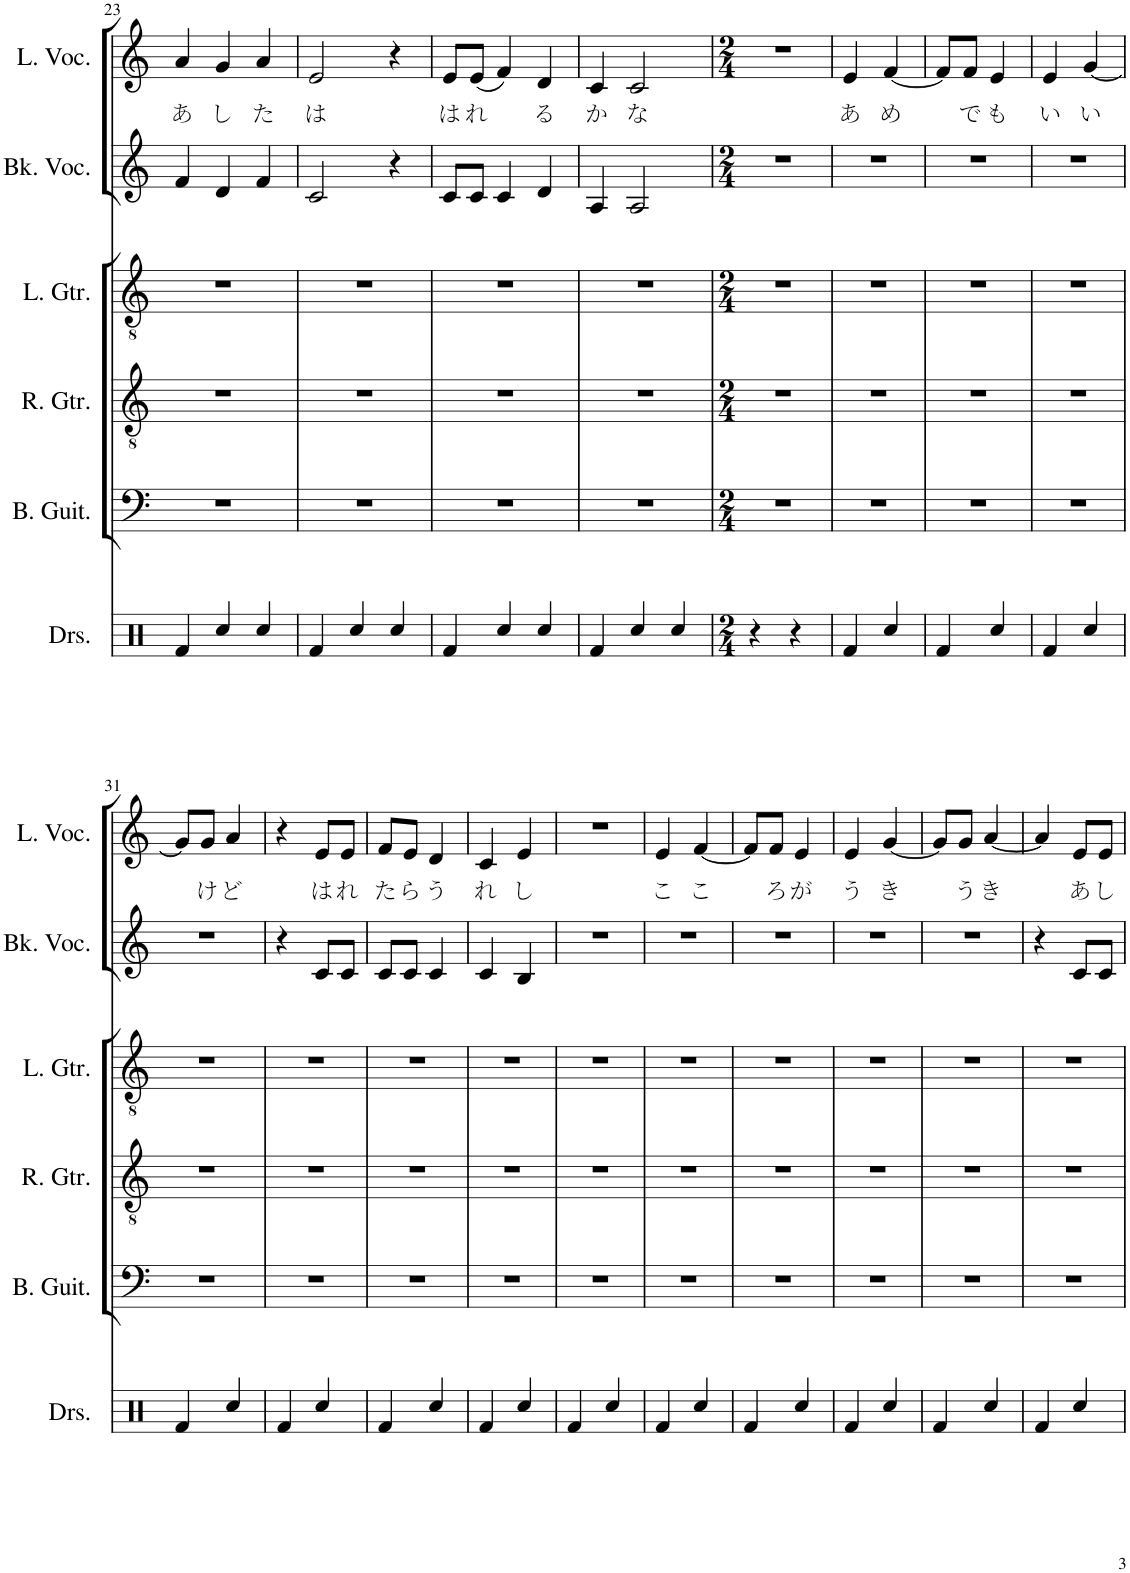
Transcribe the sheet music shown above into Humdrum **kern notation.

**kern	**kern	**kern	**kern	**kern	**kern	**text
*part6	*part5	*part4	*part3	*part2	*part1	*part1
*staff6	*staff5	*staff4	*staff3	*staff2	*staff1	*staff1
*I"Drumset	*I"Bass Guitar	*I"Rhythm Guitar	*I"Lead Guitar	*I"Backing Vocals	*I"Lead Vocals	*
*I'Drs.	*I'B. Guit.	*I'R. Gtr.	*I'L. Gtr.	*I'Bk. Voc.	*I'L. Voc.	*
!!LO:PB:g=z
*clefX	*clefF4	*clefGv2	*clefGv2	*clefG2	*clefG2	*
*	*Trd7c12	*	*	*	*	*
*k[]	*k[]	*k[]	*k[]	*k[]	*k[]	*
*M3/4	*M3/4	*M3/4	*M3/4	*M3/4	*M3/4	*
=23	=23	=23	=23	=23	=23	=23
!	!	!	!	!	!	!LO:LY:b
4Rf/	2.r	2.r	2.r	4f/	4a/	あ
!	!	!	!	!	!	!LO:LY:b
4Rcc/	.	.	.	4d/	4g/	し
!	!	!	!	!	!	!LO:LY:b
4Rcc/	.	.	.	4f/	4a/	た
=24	=24	=24	=24	=24	=24	=24
!	!	!	!	!	!	!LO:LY:b
4Rf/	2.r	2.r	2.r	2c/	2e/	は
4Rcc/	.	.	.	.	.	.
4Rcc/	.	.	.	4r	4r	.
=25	=25	=25	=25	=25	=25	=25
!	!	!	!	!	!	!LO:LY:b
4Rf/	2.r	2.r	2.r	8c/L	8e/L	は
!	!	!	!	!	!	!LO:LY:b
.	.	.	.	8c/J	(8e/J	れ
4Rcc/	.	.	.	4c/	4f/)	.
!	!	!	!	!	!	!LO:LY:b
4Rcc/	.	.	.	4d/	4d/	る
=26	=26	=26	=26	=26	=26	=26
!	!	!	!	!	!	!LO:LY:b
4Rf/	2.r	2.r	2.r	4A/	4c/	か
!	!	!	!	!	!	!LO:LY:b
4Rcc/	.	.	.	2A/	2c/	な
4Rcc/	.	.	.	.	.	.
=27	=27	=27	=27	=27	=27	=27
*M2/4	*M2/4	*M2/4	*M2/4	*M2/4	*M2/4	*
4r	2r	2r	2r	2r	2r	.
4r	.	.	.	.	.	.
=28	=28	=28	=28	=28	=28	=28
!	!	!	!	!	!	!LO:LY:b
4Rf/	2r	2r	2r	2r	4e/	あ
!	!	!	!	!	!	!LO:LY:b
4Rcc/	.	.	.	.	[4f/	め
=29	=29	=29	=29	=29	=29	=29
4Rf/	2r	2r	2r	2r	8f/L]	.
!	!	!	!	!	!	!LO:LY:b
.	.	.	.	.	8f/J	で
!	!	!	!	!	!	!LO:LY:b
4Rcc/	.	.	.	.	4e/	も
=30	=30	=30	=30	=30	=30	=30
!	!	!	!	!	!	!LO:LY:b
4Rf/	2r	2r	2r	2r	4e/	い
!	!	!	!	!	!	!LO:LY:b
4Rcc/	.	.	.	.	[4g/	い
!!LO:LB:g=z
=31	=31	=31	=31	=31	=31	=31
4Rf/	2r	2r	2r	2r	8g/L]	.
!	!	!	!	!	!	!LO:LY:b
.	.	.	.	.	8g/J	け
!	!	!	!	!	!	!LO:LY:b
4Rcc/	.	.	.	.	4a/	ど
=32	=32	=32	=32	=32	=32	=32
4Rf/	2r	2r	2r	4r	4r	.
!	!	!	!	!	!	!LO:LY:b
4Rcc/	.	.	.	8c/L	8e/L	は
!	!	!	!	!	!	!LO:LY:b
.	.	.	.	8c/J	8e/J	れ
=33	=33	=33	=33	=33	=33	=33
!	!	!	!	!	!	!LO:LY:b
4Rf/	2r	2r	2r	8c/L	8f/L	た
!	!	!	!	!	!	!LO:LY:b
.	.	.	.	8c/J	8e/J	ら
!	!	!	!	!	!	!LO:LY:b
4Rcc/	.	.	.	4c/	4d/	う
=34	=34	=34	=34	=34	=34	=34
!	!	!	!	!	!	!LO:LY:b
4Rf/	2r	2r	2r	4c/	4c/	れ
!	!	!	!	!	!	!LO:LY:b
4Rcc/	.	.	.	4B/	4e/	し
=35	=35	=35	=35	=35	=35	=35
4Rf/	2r	2r	2r	2r	2r	.
4Rcc/	.	.	.	.	.	.
=36	=36	=36	=36	=36	=36	=36
!	!	!	!	!	!	!LO:LY:b
4Rf/	2r	2r	2r	2r	4e/	こ
!	!	!	!	!	!	!LO:LY:b
4Rcc/	.	.	.	.	[4f/	こ
=37	=37	=37	=37	=37	=37	=37
4Rf/	2r	2r	2r	2r	8f/L]	.
!	!	!	!	!	!	!LO:LY:b
.	.	.	.	.	8f/J	ろ
!	!	!	!	!	!	!LO:LY:b
4Rcc/	.	.	.	.	4e/	が
=38	=38	=38	=38	=38	=38	=38
!	!	!	!	!	!	!LO:LY:b
4Rf/	2r	2r	2r	2r	4e/	う
!	!	!	!	!	!	!LO:LY:b
4Rcc/	.	.	.	.	[4g/	き
=39	=39	=39	=39	=39	=39	=39
4Rf/	2r	2r	2r	2r	8g/L]	.
!	!	!	!	!	!	!LO:LY:b
.	.	.	.	.	8g/J	う
!	!	!	!	!	!	!LO:LY:b
4Rcc/	.	.	.	.	[4a/	き
=40	=40	=40	=40	=40	=40	=40
4Rf/	2r	2r	2r	4r	4a/]	.
!	!	!	!	!	!	!LO:LY:b
4Rcc/	.	.	.	8c/L	8e/L	あ
!	!	!	!	!	!	!LO:LY:b
.	.	.	.	8c/J	8e/J	し
=	=	=	=	=	=	=
*-	*-	*-	*-	*-	*-	*-
